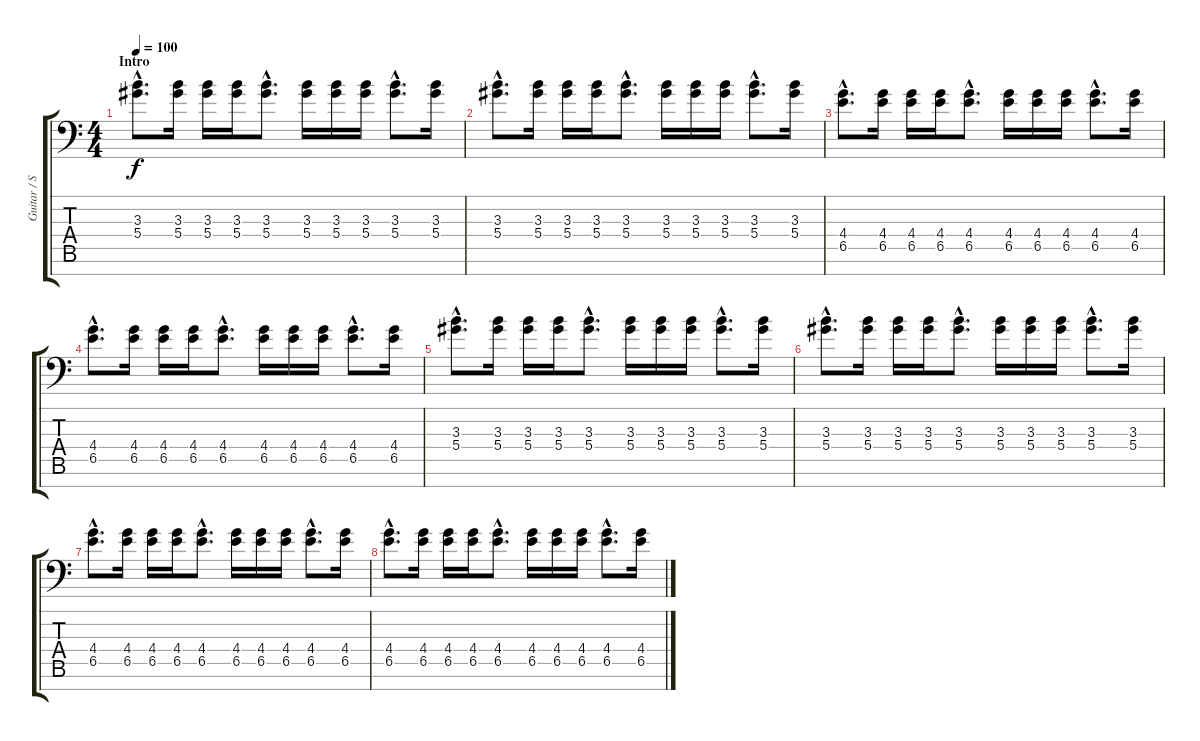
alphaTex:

\track ("Guitar / Stephen Carpenter" "Guitar / S") {instrument overdrivenguitar}
\staff {score tabs}
\tuning (F4 C4 Ab3 Eb3 Bb2 F2 Bb1) {hide}
\ts (4 4)
\section ("" "Intro")
\tempo 100
\clef f4
\ks c
(3.3{hac} 5.4{hac}).8{d dy f volume 10 instrument distortionguitar} (3.3 5.4).16 (3.3 5.4).16 (3.3 5.4).16 (3.3{hac} 5.4{hac}).8{d} (3.3 5.4).16 (3.3 5.4).16 (3.3 5.4).16 (3.3{hac} 5.4{hac}).8{d} (3.3 5.4).16 |
(3.3{hac} 5.4{hac}).8{d volume 10 instrument distortionguitar} (3.3 5.4).16 (3.3 5.4).16 (3.3 5.4).16 (3.3{hac} 5.4{hac}).8{d} (3.3 5.4).16 (3.3 5.4).16 (3.3 5.4).16 (3.3{hac} 5.4{hac}).8{d} (3.3 5.4).16 |
(4.4{hac} 6.5{hac}).8{d} (4.4 6.5).16 (4.4 6.5).16 (4.4 6.5).16 (4.4{hac} 6.5{hac}).8{d} (4.4 6.5).16 (4.4 6.5).16 (4.4 6.5).16 (4.4{hac} 6.5{hac}).8{d} (4.4 6.5).16 |
(4.4{hac} 6.5{hac}).8{d} (4.4 6.5).16 (4.4 6.5).16 (4.4 6.5).16 (4.4{hac} 6.5{hac}).8{d} (4.4 6.5).16 (4.4 6.5).16 (4.4 6.5).16 (4.4{hac} 6.5{hac}).8{d} (4.4 6.5).16 |
(3.3{hac} 5.4{hac}).8{d volume 10 instrument distortionguitar} (3.3 5.4).16 (3.3 5.4).16 (3.3 5.4).16 (3.3{hac} 5.4{hac}).8{d} (3.3 5.4).16 (3.3 5.4).16 (3.3 5.4).16 (3.3{hac} 5.4{hac}).8{d} (3.3 5.4).16 |
(3.3{hac} 5.4{hac}).8{d volume 10 instrument distortionguitar} (3.3 5.4).16 (3.3 5.4).16 (3.3 5.4).16 (3.3{hac} 5.4{hac}).8{d} (3.3 5.4).16 (3.3 5.4).16 (3.3 5.4).16 (3.3{hac} 5.4{hac}).8{d} (3.3 5.4).16 |
(4.4{hac} 6.5{hac}).8{d} (4.4 6.5).16 (4.4 6.5).16 (4.4 6.5).16 (4.4{hac} 6.5{hac}).8{d} (4.4 6.5).16 (4.4 6.5).16 (4.4 6.5).16 (4.4{hac} 6.5{hac}).8{d} (4.4 6.5).16 |
(4.4{hac} 6.5{hac}).8{d} (4.4 6.5).16 (4.4 6.5).16 (4.4 6.5).16 (4.4{hac} 6.5{hac}).8{d} (4.4 6.5).16 (4.4 6.5).16 (4.4 6.5).16 (4.4{hac} 6.5{hac}).8{d} (4.4 6.5).16
